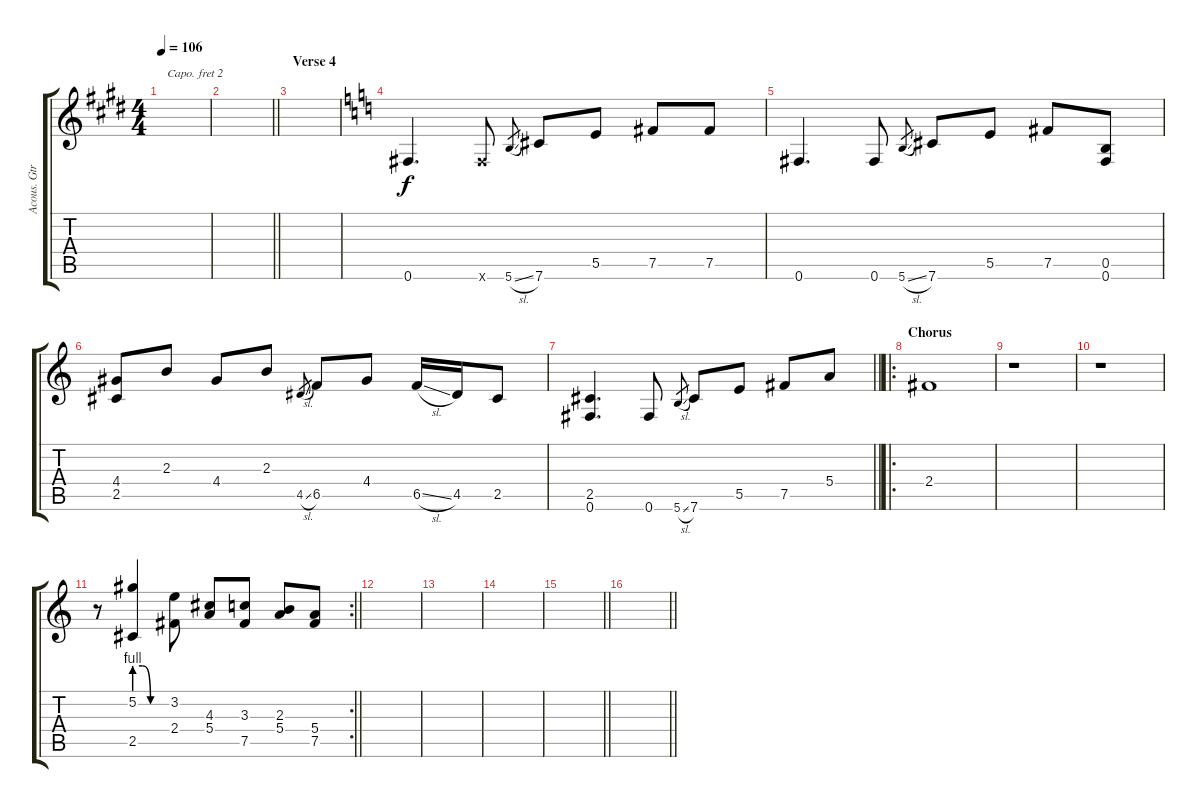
\track ("Acous. Gtr [Lightfoot]" "Acous. Gtr") {instrument acousticguitarsteel}
\staff {score tabs}
\capo 2
\tuning (E4 B3 G3 D3 A2 E2) {hide}
\ts (4 4)
\tempo 106
\clef g2
\ks e
|
\barLineRight lightlight
|
\section ("" "Verse 4")
|
\ks c
0.6.4{d} 0.6{x}.8 5.6{sl}.8{gr} 7.6.8 5.5.8 7.5.8 7.5.8 |
0.6.4{d} 0.6.8 5.6{sl}.8{gr} 7.6.8 5.5.8 7.5.8 (0.5 0.6).8 |
(4.4 2.5).8 2.3.8 4.4.8 2.3.8 4.5{sl}.8{gr} 6.5.8 4.4.8 6.5{sl}.16 4.5.16 2.5.8 |
\barLineRight lightlight
(2.5 0.6).4{d} 0.6.8 5.6{sl}.8{gr} 7.6.8 5.5.8 7.5.8 5.4.8 |
\ro
\section ("" "Chorus")
2.4.1 |
r.1 |
r.1 |
\rc 2
\barLineRight lightlight
r.8 (5.2{be (custom 0 4 15 4 30 0 60 0)} 2.5).4 (3.2 2.4).8 (4.3 5.4).8 (3.3 7.5).8 (2.3 5.4).8 (5.4 7.5).8 |
|
|
|
\barLineRight lightlight
|
\barLineRight lightlight
